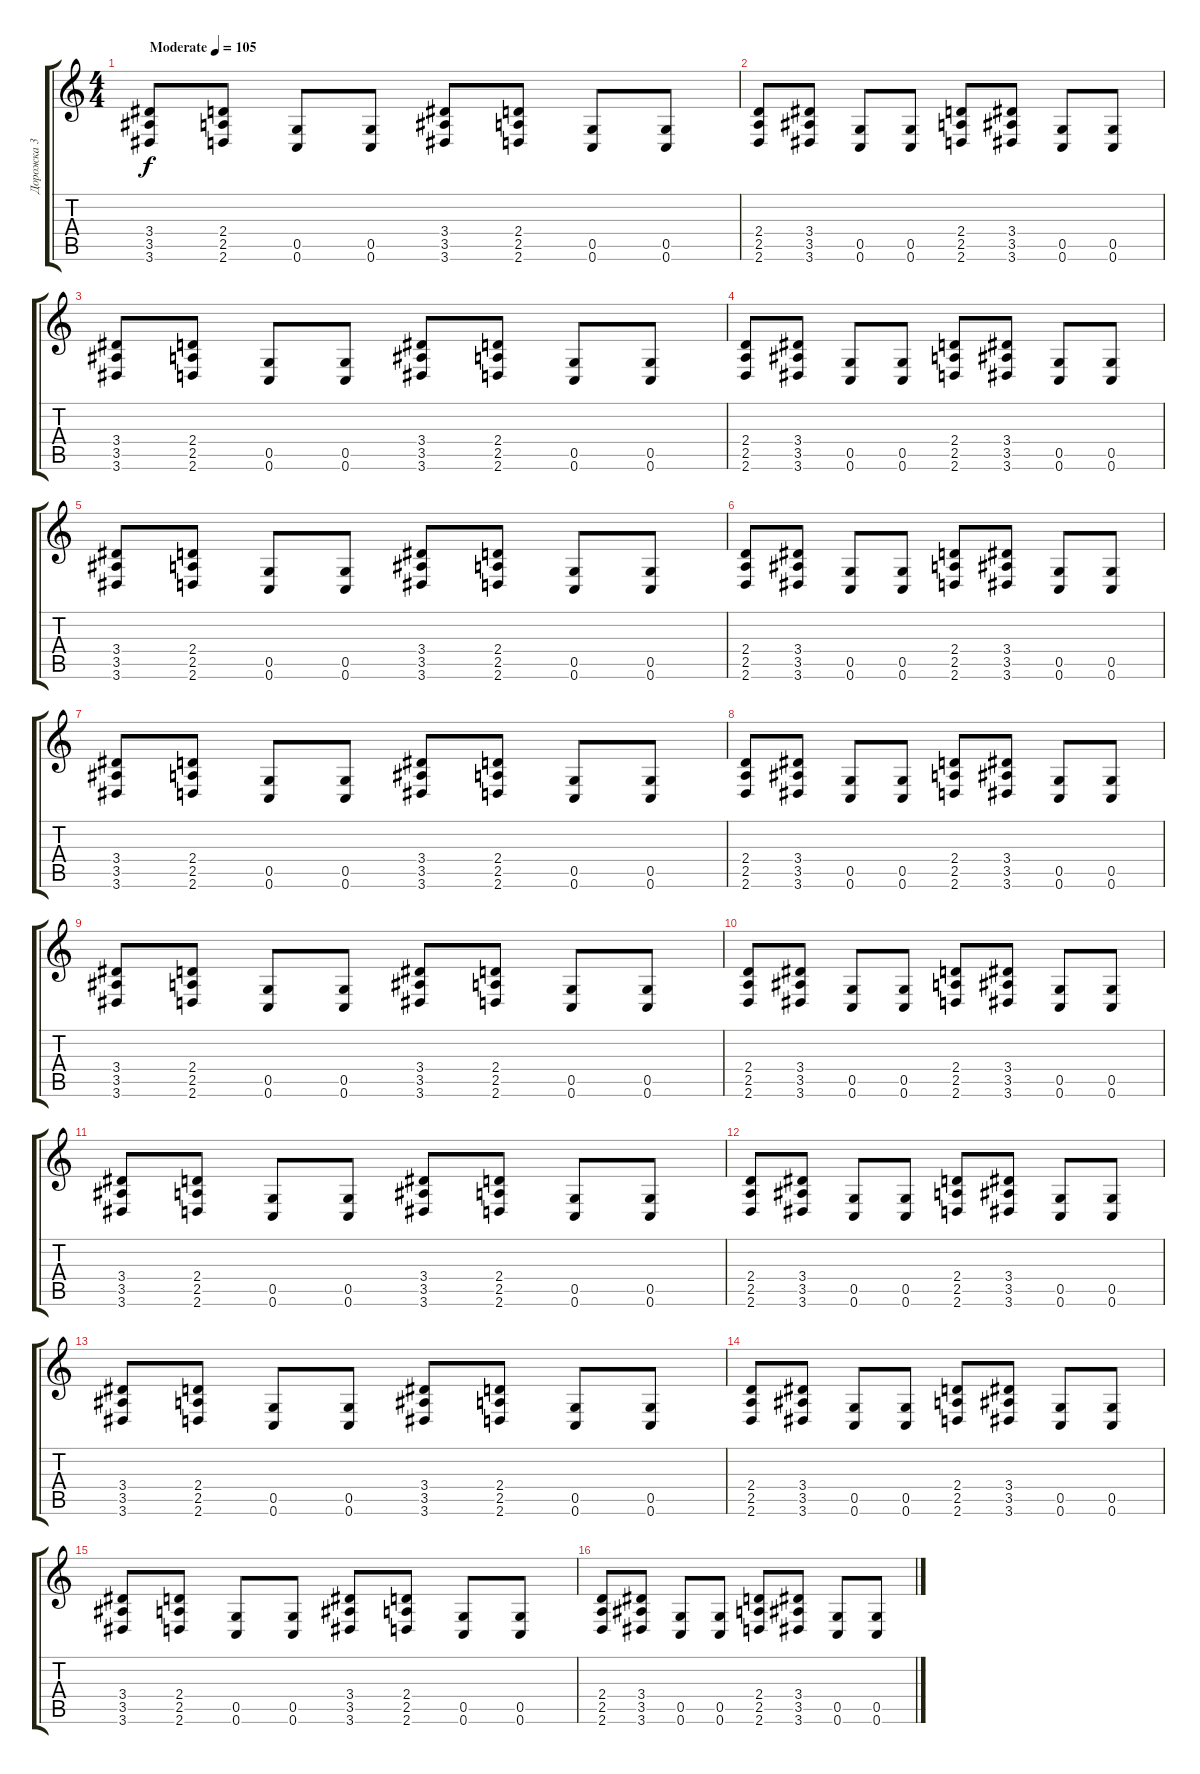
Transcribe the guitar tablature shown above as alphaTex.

\track ("Дорожка 3" "Дорожка 3") {instrument distortionguitar}
\staff {score tabs}
\tuning (D4 A3 F3 C3 G2 C2) {hide}
\ts (4 4)
\tempo (105 "Moderate")
\clef g2
\ks c
(3.4 3.5 3.6).8{dy f instrument distortionguitar} (2.4 2.5 2.6).8 (0.5 0.6).8 (0.5 0.6).8 (3.4 3.5 3.6).8 (2.4 2.5 2.6).8 (0.5 0.6).8 (0.5 0.6).8 |
(2.4 2.5 2.6).8 (3.4 3.5 3.6).8 (0.5 0.6).8 (0.5 0.6).8 (2.4 2.5 2.6).8 (3.4 3.5 3.6).8 (0.5 0.6).8 (0.5 0.6).8 |
(3.4 3.5 3.6).8 (2.4 2.5 2.6).8 (0.5 0.6).8 (0.5 0.6).8 (3.4 3.5 3.6).8 (2.4 2.5 2.6).8 (0.5 0.6).8 (0.5 0.6).8 |
(2.4 2.5 2.6).8 (3.4 3.5 3.6).8 (0.5 0.6).8 (0.5 0.6).8 (2.4 2.5 2.6).8 (3.4 3.5 3.6).8 (0.5 0.6).8 (0.5 0.6).8 |
(3.4 3.5 3.6).8{volume 13} (2.4 2.5 2.6).8 (0.5 0.6).8 (0.5 0.6).8 (3.4 3.5 3.6).8 (2.4 2.5 2.6).8 (0.5 0.6).8 (0.5 0.6).8 |
(2.4 2.5 2.6).8 (3.4 3.5 3.6).8 (0.5 0.6).8 (0.5 0.6).8 (2.4 2.5 2.6).8 (3.4 3.5 3.6).8 (0.5 0.6).8 (0.5 0.6).8 |
(3.4 3.5 3.6).8 (2.4 2.5 2.6).8 (0.5 0.6).8 (0.5 0.6).8 (3.4 3.5 3.6).8 (2.4 2.5 2.6).8 (0.5 0.6).8 (0.5 0.6).8 |
(2.4 2.5 2.6).8 (3.4 3.5 3.6).8 (0.5 0.6).8 (0.5 0.6).8 (2.4 2.5 2.6).8 (3.4 3.5 3.6).8 (0.5 0.6).8 (0.5 0.6).8 |
(3.4 3.5 3.6).8 (2.4 2.5 2.6).8 (0.5 0.6).8 (0.5 0.6).8 (3.4 3.5 3.6).8 (2.4 2.5 2.6).8 (0.5 0.6).8 (0.5 0.6).8 |
(2.4 2.5 2.6).8 (3.4 3.5 3.6).8 (0.5 0.6).8 (0.5 0.6).8 (2.4 2.5 2.6).8 (3.4 3.5 3.6).8 (0.5 0.6).8 (0.5 0.6).8 |
(3.4 3.5 3.6).8 (2.4 2.5 2.6).8 (0.5 0.6).8 (0.5 0.6).8 (3.4 3.5 3.6).8 (2.4 2.5 2.6).8 (0.5 0.6).8 (0.5 0.6).8 |
(2.4 2.5 2.6).8 (3.4 3.5 3.6).8 (0.5 0.6).8 (0.5 0.6).8 (2.4 2.5 2.6).8 (3.4 3.5 3.6).8 (0.5 0.6).8 (0.5 0.6).8 |
(3.4 3.5 3.6).8 (2.4 2.5 2.6).8 (0.5 0.6).8 (0.5 0.6).8 (3.4 3.5 3.6).8 (2.4 2.5 2.6).8 (0.5 0.6).8 (0.5 0.6).8 |
(2.4 2.5 2.6).8 (3.4 3.5 3.6).8 (0.5 0.6).8 (0.5 0.6).8 (2.4 2.5 2.6).8 (3.4 3.5 3.6).8 (0.5 0.6).8 (0.5 0.6).8 |
(3.4 3.5 3.6).8 (2.4 2.5 2.6).8 (0.5 0.6).8 (0.5 0.6).8 (3.4 3.5 3.6).8 (2.4 2.5 2.6).8 (0.5 0.6).8 (0.5 0.6).8 |
(2.4 2.5 2.6).8 (3.4 3.5 3.6).8 (0.5 0.6).8 (0.5 0.6).8 (2.4 2.5 2.6).8 (3.4 3.5 3.6).8 (0.5 0.6).8 (0.5 0.6).8
